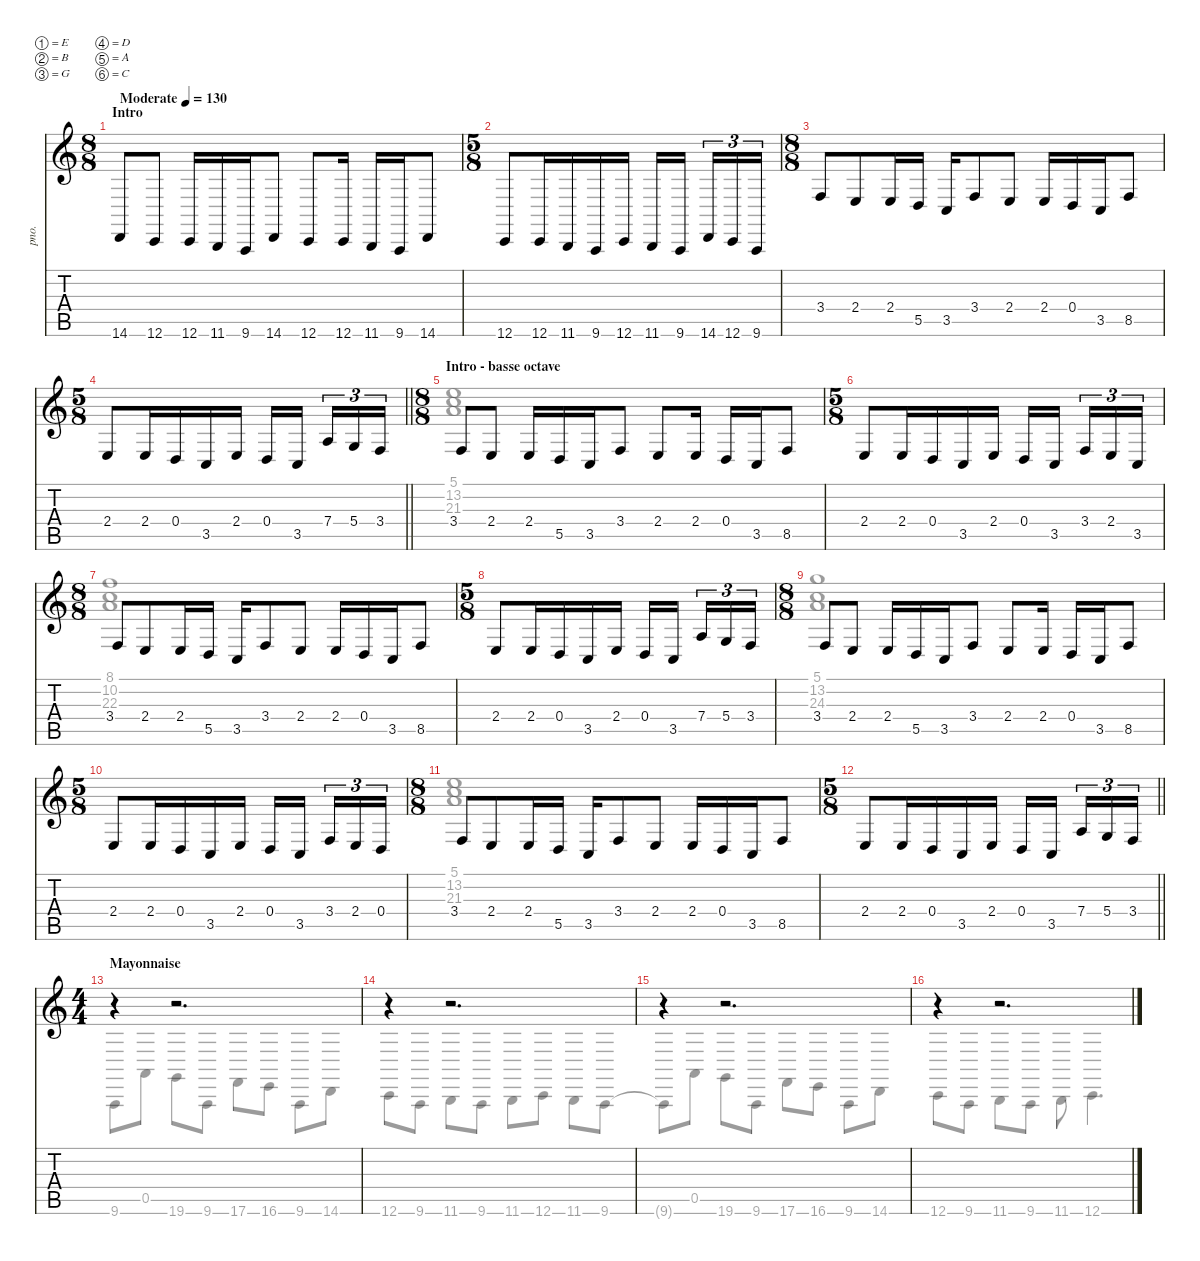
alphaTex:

\defaultSystemsLayout 4
\hideDynamics
\bracketExtendMode nobrackets
\track ("Reney" "pno.") {mute instrument brightacousticpiano}
\staff {score tabs}
\tuning (E4 B3 G3 D3 A2 C1)
\voice
\ts (8 8)
\beaming (8 2 2 2 2)
\section ("" "Intro")
\tempo (130 "Moderate")
\clef g2
\ks c
14.6.8{dy f instrument brightacousticpiano beam Up} 12.6.8{beam Up} 12.6.16{beam Up} 11.6.16{beam Up} 9.6.16{beam Up} 14.6.8{beam Up} 12.6.8{beam Up} 12.6.16{beam Up} 11.6.16{beam Up} 9.6.16{beam Up} 14.6.8{beam Up} |
\ts (5 8)
\beaming (8 3 2)
12.6.8{beam Up} 12.6.16{beam Up} 11.6.16{beam Up} 9.6.16{beam Up} 12.6.16{beam Up} 11.6.16{beam Up} 9.6.16{beam Up} 14.6.16{tu (3 2) beam Up} 12.6.16{tu (3 2) beam Up} 9.6.16{tu (3 2) beam Up} |
\ts (8 8)
\beaming (8 3 2 3)
3.4.8{beam Up} 2.4.8{beam Up} 2.4.16{beam Up} 5.5.16{beam Up} 3.5.16{beam Up} 3.4.8{beam Up} 2.4.8{beam Up} 2.4.16{beam Up} 0.4.16{beam Up} 3.5.16{beam Up} 8.5.8{beam Up} |
\ts (5 8)
\beaming (8 3 2)
\barLineRight lightlight
2.4.8{beam Up} 2.4.16{beam Up} 0.4.16{beam Up} 3.5.16{beam Up} 2.4.16{beam Up} 0.4.16{beam Up} 3.5.16{beam Up} 7.4.16{tu (3 2) beam Up} 5.4.16{tu (3 2) beam Up} 3.4.16{tu (3 2) beam Up} |
\ts (8 8)
\beaming (8 2 2 2 2)
\section ("" "Intro - basse octave")
3.4.8{beam Up} 2.4.8{beam Up} 2.4.16{beam Up} 5.5.16{beam Up} 3.5.16{beam Up} 3.4.8{beam Up} 2.4.8{beam Up} 2.4.16{beam Up} 0.4.16{beam Up} 3.5.16{beam Up} 8.5.8{beam Up} |
\ts (5 8)
\beaming (8 3 2)
2.4.8{beam Up} 2.4.16{beam Up} 0.4.16{beam Up} 3.5.16{beam Up} 2.4.16{beam Up} 0.4.16{beam Up} 3.5.16{beam Up} 3.4.16{tu (3 2) beam Up} 2.4.16{tu (3 2) beam Up} 3.5.16{tu (3 2) beam Up} |
\ts (8 8)
\beaming (8 3 2 3)
3.4.8{beam Up} 2.4.8{beam Up} 2.4.16{beam Up} 5.5.16{beam Up} 3.5.16{beam Up} 3.4.8{beam Up} 2.4.8{beam Up} 2.4.16{beam Up} 0.4.16{beam Up} 3.5.16{beam Up} 8.5.8{beam Up} |
\ts (5 8)
\beaming (8 3 2)
2.4.8{beam Up} 2.4.16{beam Up} 0.4.16{beam Up} 3.5.16{beam Up} 2.4.16{beam Up} 0.4.16{beam Up} 3.5.16{beam Up} 7.4.16{tu (3 2) beam Up} 5.4.16{tu (3 2) beam Up} 3.4.16{tu (3 2) beam Up} |
\ts (8 8)
\beaming (8 2 2 2 2)
3.4.8{beam Up} 2.4.8{beam Up} 2.4.16{beam Up} 5.5.16{beam Up} 3.5.16{beam Up} 3.4.8{beam Up} 2.4.8{beam Up} 2.4.16{beam Up} 0.4.16{beam Up} 3.5.16{beam Up} 8.5.8{beam Up} |
\ts (5 8)
\beaming (8 3 2)
2.4.8{beam Up} 2.4.16{beam Up} 0.4.16{beam Up} 3.5.16{beam Up} 2.4.16{beam Up} 0.4.16{beam Up} 3.5.16{beam Up} 3.4.16{tu (3 2) beam Up} 2.4.16{tu (3 2) beam Up} 0.4.16{tu (3 2) beam Up} |
\ts (8 8)
\beaming (8 3 2 3)
3.4.8{beam Up} 2.4.8{beam Up} 2.4.16{beam Up} 5.5.16{beam Up} 3.5.16{beam Up} 3.4.8{beam Up} 2.4.8{beam Up} 2.4.16{beam Up} 0.4.16{beam Up} 3.5.16{beam Up} 8.5.8{beam Up} |
\ts (5 8)
\beaming (8 3 2)
\barLineRight lightlight
2.4.8{beam Up} 2.4.16{beam Up} 0.4.16{beam Up} 3.5.16{beam Up} 2.4.16{beam Up} 0.4.16{beam Up} 3.5.16{beam Up} 7.4.16{tu (3 2) beam Up} 5.4.16{tu (3 2) beam Up} 3.4.16{tu (3 2) beam Up} |
\ts (4 4)
\beaming (8 2 2 2 2)
\section ("" "Mayonnaise")
r.4{beam Up} r.2{d beam Up} |
r.4{beam Up} r.2{d beam Up} |
r.4{beam Up} r.2{d beam Up} |
r.4{beam Up} r.2{d beam Up}
\voice
\clef g2
\ottava regular
\simile none
\ks c
|
|
|
\barLineRight lightlight
|
(5.1 13.2 21.3).1{beam Down} |
|
(8.1 10.2 22.3).1{beam Down} |
|
(5.1 13.2 24.3).1{beam Down} |
|
(5.1 13.2 21.3).1{beam Down} |
\barLineRight lightlight
|
9.6.8{beam Down} 0.5.8{beam Down} 19.6.8{beam Down} 9.6.8{beam Down} 17.6.8{beam Down} 16.6.8{beam Down} 9.6.8{beam Down} 14.6.8{beam Down} |
12.6.8{beam Down} 9.6.8{beam Down} 11.6.8{beam Down} 9.6.8{beam Down} 11.6.8{beam Down} 12.6.8{beam Down} 11.6.8{beam Down} 9.6.8{beam Down} |
9.6{t}.8{beam Down} 0.5.8{beam Down} 19.6.8{beam Down} 9.6.8{beam Down} 17.6.8{beam Down} 16.6.8{beam Down} 9.6.8{beam Down} 14.6.8{beam Down} |
12.6.8{beam Down} 9.6.8{beam Down} 11.6.8{beam Down} 9.6.8{beam Down} 11.6.8{beam Down} 12.6.4{d beam Down}
